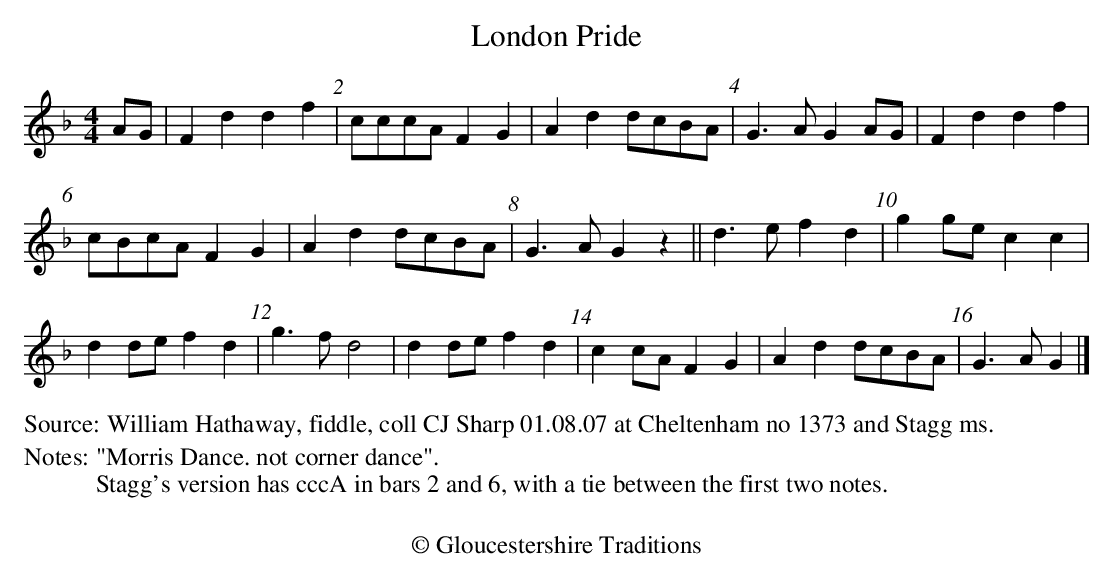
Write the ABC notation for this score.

X:1
T:London Pride
M:4/4
L:1/8
K:Gdor
[M:4/4] AG | F2 d2 d2 f2 | cccA F2 G2 | A2 d2 dcBA | G3 A G2 AG | F2 d2 d2 f2 |
cBcA F2 G2 | A2 d2 dcBA | G3 A G2 z2 || d3 e f2 d2 | g2 ge c2 c2 |
d2 de f2 d2 | g3 f d4 | d2 de f2 d2 | c2 cA F2 G2 | A2 d2 dcBA | G3 A G2 |]
